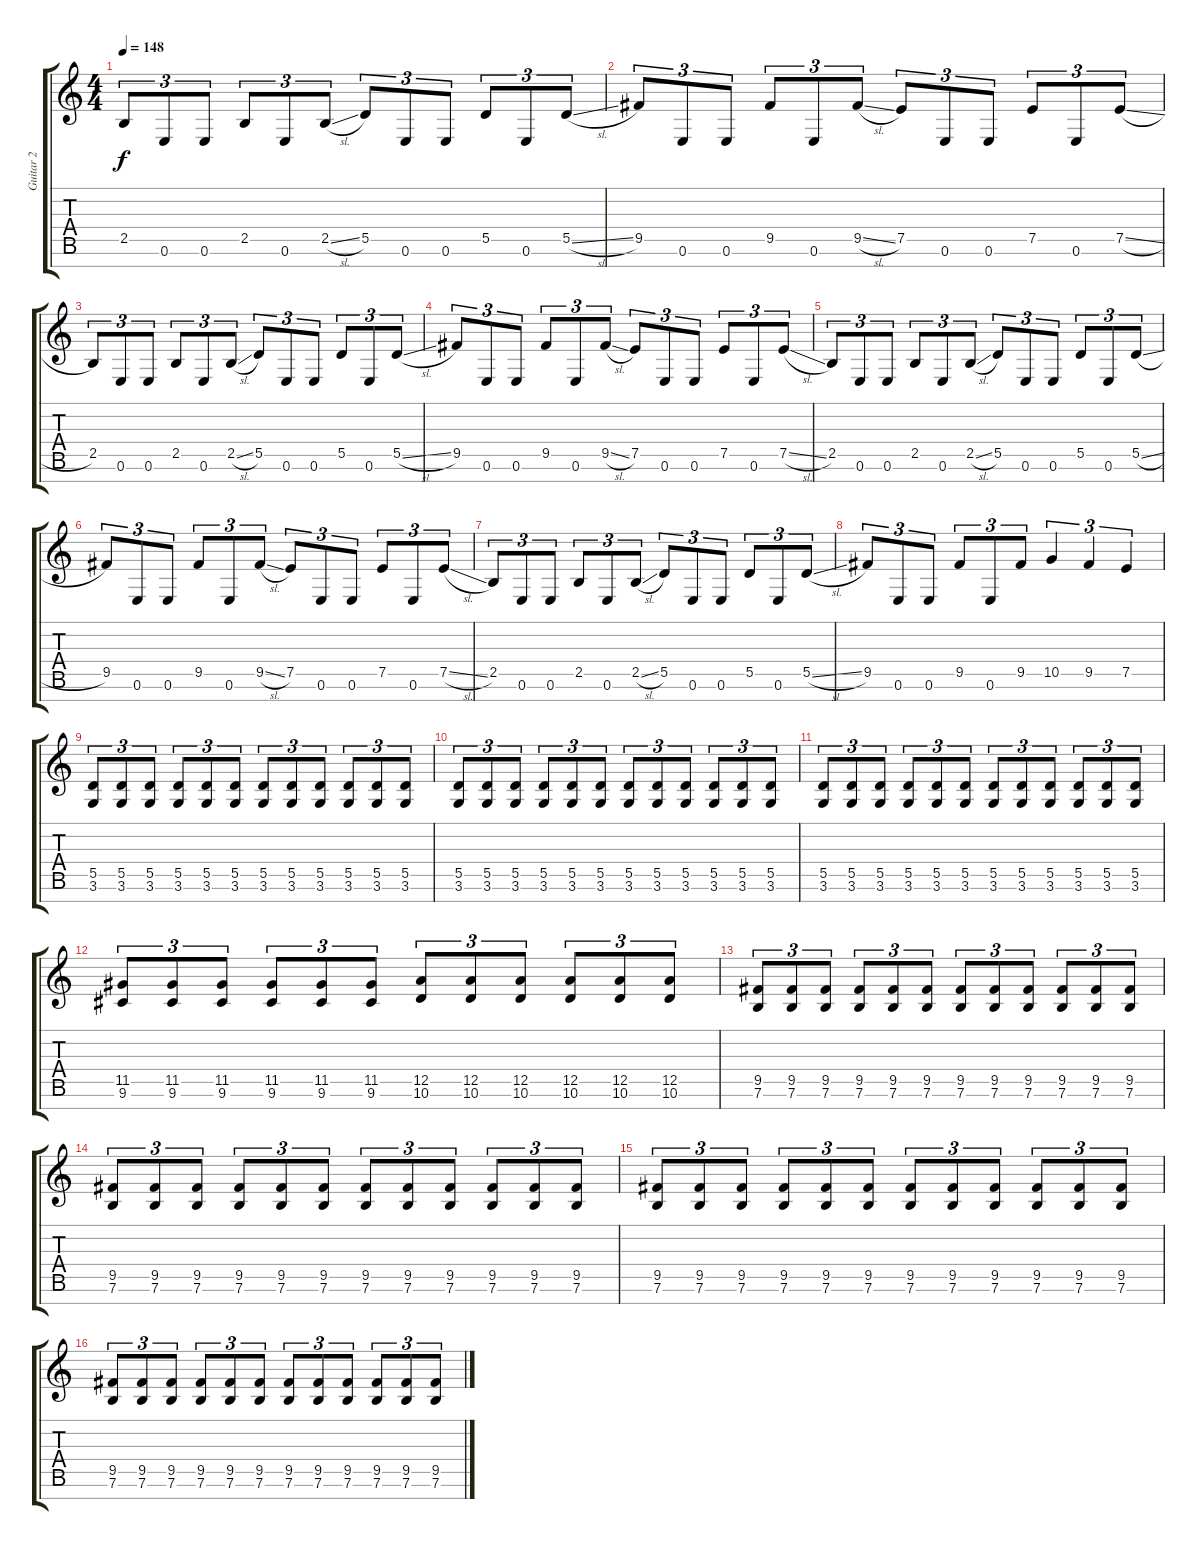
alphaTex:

\track ("Guitar 2" "Guitar 2") {instrument distortionguitar}
\staff {score tabs}
\tuning (E4 B3 G3 D3 A2 E2 B1) {hide}
\ts (4 4)
\tempo 148
\clef g2
\ks c
2.5.8{tu (3 2) dy f} 0.6.8{tu (3 2)} 0.6.8{tu (3 2)} 2.5.8{tu (3 2)} 0.6.8{tu (3 2)} 2.5{sl}.8{tu (3 2)} 5.5.8{tu (3 2)} 0.6.8{tu (3 2)} 0.6.8{tu (3 2)} 5.5.8{tu (3 2)} 0.6.8{tu (3 2)} 5.5{sl}.8{tu (3 2)} |
9.5.8{tu (3 2)} 0.6.8{tu (3 2)} 0.6.8{tu (3 2)} 9.5.8{tu (3 2)} 0.6.8{tu (3 2)} 9.5{sl}.8{tu (3 2)} 7.5.8{tu (3 2)} 0.6.8{tu (3 2)} 0.6.8{tu (3 2)} 7.5.8{tu (3 2)} 0.6.8{tu (3 2)} 7.5{sl}.8{tu (3 2)} |
2.5.8{tu (3 2)} 0.6.8{tu (3 2)} 0.6.8{tu (3 2)} 2.5.8{tu (3 2)} 0.6.8{tu (3 2)} 2.5{sl}.8{tu (3 2)} 5.5.8{tu (3 2)} 0.6.8{tu (3 2)} 0.6.8{tu (3 2)} 5.5.8{tu (3 2)} 0.6.8{tu (3 2)} 5.5{sl}.8{tu (3 2)} |
9.5.8{tu (3 2)} 0.6.8{tu (3 2)} 0.6.8{tu (3 2)} 9.5.8{tu (3 2)} 0.6.8{tu (3 2)} 9.5{sl}.8{tu (3 2)} 7.5.8{tu (3 2)} 0.6.8{tu (3 2)} 0.6.8{tu (3 2)} 7.5.8{tu (3 2)} 0.6.8{tu (3 2)} 7.5{sl}.8{tu (3 2)} |
2.5.8{tu (3 2)} 0.6.8{tu (3 2)} 0.6.8{tu (3 2)} 2.5.8{tu (3 2)} 0.6.8{tu (3 2)} 2.5{sl}.8{tu (3 2)} 5.5.8{tu (3 2)} 0.6.8{tu (3 2)} 0.6.8{tu (3 2)} 5.5.8{tu (3 2)} 0.6.8{tu (3 2)} 5.5{sl}.8{tu (3 2)} |
9.5.8{tu (3 2)} 0.6.8{tu (3 2)} 0.6.8{tu (3 2)} 9.5.8{tu (3 2)} 0.6.8{tu (3 2)} 9.5{sl}.8{tu (3 2)} 7.5.8{tu (3 2)} 0.6.8{tu (3 2)} 0.6.8{tu (3 2)} 7.5.8{tu (3 2)} 0.6.8{tu (3 2)} 7.5{sl}.8{tu (3 2)} |
2.5.8{tu (3 2)} 0.6.8{tu (3 2)} 0.6.8{tu (3 2)} 2.5.8{tu (3 2)} 0.6.8{tu (3 2)} 2.5{sl}.8{tu (3 2)} 5.5.8{tu (3 2)} 0.6.8{tu (3 2)} 0.6.8{tu (3 2)} 5.5.8{tu (3 2)} 0.6.8{tu (3 2)} 5.5{sl}.8{tu (3 2)} |
9.5.8{tu (3 2)} 0.6.8{tu (3 2)} 0.6.8{tu (3 2)} 9.5.8{tu (3 2)} 0.6.8{tu (3 2)} 9.5.8{tu (3 2)} 10.5.4{tu (3 2)} 9.5.4{tu (3 2)} 7.5.4{tu (3 2)} |
(5.5 3.6).8{tu (3 2)} (5.5 3.6).8{tu (3 2)} (5.5 3.6).8{tu (3 2)} (5.5 3.6).8{tu (3 2)} (5.5 3.6).8{tu (3 2)} (5.5 3.6).8{tu (3 2)} (5.5 3.6).8{tu (3 2)} (5.5 3.6).8{tu (3 2)} (5.5 3.6).8{tu (3 2)} (5.5 3.6).8{tu (3 2)} (5.5 3.6).8{tu (3 2)} (5.5 3.6).8{tu (3 2)} |
(5.5 3.6).8{tu (3 2)} (5.5 3.6).8{tu (3 2)} (5.5 3.6).8{tu (3 2)} (5.5 3.6).8{tu (3 2)} (5.5 3.6).8{tu (3 2)} (5.5 3.6).8{tu (3 2)} (5.5 3.6).8{tu (3 2)} (5.5 3.6).8{tu (3 2)} (5.5 3.6).8{tu (3 2)} (5.5 3.6).8{tu (3 2)} (5.5 3.6).8{tu (3 2)} (5.5 3.6).8{tu (3 2)} |
(5.5 3.6).8{tu (3 2)} (5.5 3.6).8{tu (3 2)} (5.5 3.6).8{tu (3 2)} (5.5 3.6).8{tu (3 2)} (5.5 3.6).8{tu (3 2)} (5.5 3.6).8{tu (3 2)} (5.5 3.6).8{tu (3 2)} (5.5 3.6).8{tu (3 2)} (5.5 3.6).8{tu (3 2)} (5.5 3.6).8{tu (3 2)} (5.5 3.6).8{tu (3 2)} (5.5 3.6).8{tu (3 2)} |
(11.5 9.6).8{tu (3 2)} (11.5 9.6).8{tu (3 2)} (11.5 9.6).8{tu (3 2)} (11.5 9.6).8{tu (3 2)} (11.5 9.6).8{tu (3 2)} (11.5 9.6).8{tu (3 2)} (12.5 10.6).8{tu (3 2)} (12.5 10.6).8{tu (3 2)} (12.5 10.6).8{tu (3 2)} (12.5 10.6).8{tu (3 2)} (12.5 10.6).8{tu (3 2)} (12.5 10.6).8{tu (3 2)} |
(9.5 7.6).8{tu (3 2)} (9.5 7.6).8{tu (3 2)} (9.5 7.6).8{tu (3 2)} (9.5 7.6).8{tu (3 2)} (9.5 7.6).8{tu (3 2)} (9.5 7.6).8{tu (3 2)} (9.5 7.6).8{tu (3 2)} (9.5 7.6).8{tu (3 2)} (9.5 7.6).8{tu (3 2)} (9.5 7.6).8{tu (3 2)} (9.5 7.6).8{tu (3 2)} (9.5 7.6).8{tu (3 2)} |
(9.5 7.6).8{tu (3 2)} (9.5 7.6).8{tu (3 2)} (9.5 7.6).8{tu (3 2)} (9.5 7.6).8{tu (3 2)} (9.5 7.6).8{tu (3 2)} (9.5 7.6).8{tu (3 2)} (9.5 7.6).8{tu (3 2)} (9.5 7.6).8{tu (3 2)} (9.5 7.6).8{tu (3 2)} (9.5 7.6).8{tu (3 2)} (9.5 7.6).8{tu (3 2)} (9.5 7.6).8{tu (3 2)} |
(9.5 7.6).8{tu (3 2)} (9.5 7.6).8{tu (3 2)} (9.5 7.6).8{tu (3 2)} (9.5 7.6).8{tu (3 2)} (9.5 7.6).8{tu (3 2)} (9.5 7.6).8{tu (3 2)} (9.5 7.6).8{tu (3 2)} (9.5 7.6).8{tu (3 2)} (9.5 7.6).8{tu (3 2)} (9.5 7.6).8{tu (3 2)} (9.5 7.6).8{tu (3 2)} (9.5 7.6).8{tu (3 2)} |
(9.5 7.6).8{tu (3 2)} (9.5 7.6).8{tu (3 2)} (9.5 7.6).8{tu (3 2)} (9.5 7.6).8{tu (3 2)} (9.5 7.6).8{tu (3 2)} (9.5 7.6).8{tu (3 2)} (9.5 7.6).8{tu (3 2)} (9.5 7.6).8{tu (3 2)} (9.5 7.6).8{tu (3 2)} (9.5 7.6).8{tu (3 2)} (9.5 7.6).8{tu (3 2)} (9.5 7.6).8{tu (3 2)}
